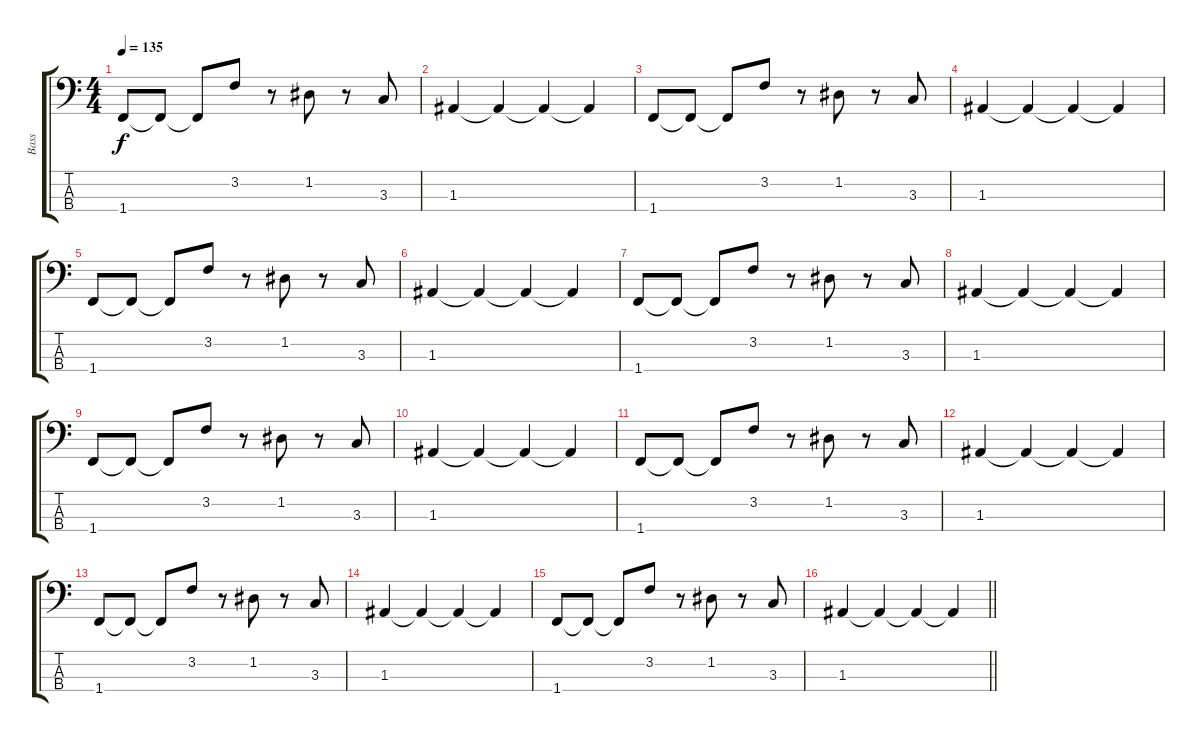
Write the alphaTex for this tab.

\track ("Bass" "Bass") {instrument electricbassfinger}
\staff {score tabs}
\tuning (G2 D2 A1 E1) {hide}
\ts (4 4)
\tempo 135
\clef f4
\ks c
1.4.8{dy f} 1.4{t}.8 1.4{t}.8 3.2.8 r.8 1.2.8 r.8 3.3.8 |
1.3.4 1.3{t}.4 1.3{t}.4 1.3{t}.4 |
1.4.8 1.4{t}.8 1.4{t}.8 3.2.8 r.8 1.2.8 r.8 3.3.8 |
1.3.4 1.3{t}.4 1.3{t}.4 1.3{t}.4 |
1.4.8 1.4{t}.8 1.4{t}.8 3.2.8 r.8 1.2.8 r.8 3.3.8 |
1.3.4 1.3{t}.4 1.3{t}.4 1.3{t}.4 |
1.4.8 1.4{t}.8 1.4{t}.8 3.2.8 r.8 1.2.8 r.8 3.3.8 |
1.3.4 1.3{t}.4 1.3{t}.4 1.3{t}.4 |
1.4.8 1.4{t}.8 1.4{t}.8 3.2.8 r.8 1.2.8 r.8 3.3.8 |
1.3.4 1.3{t}.4 1.3{t}.4 1.3{t}.4 |
1.4.8 1.4{t}.8 1.4{t}.8 3.2.8 r.8 1.2.8 r.8 3.3.8 |
1.3.4 1.3{t}.4 1.3{t}.4 1.3{t}.4 |
1.4.8 1.4{t}.8 1.4{t}.8 3.2.8 r.8 1.2.8 r.8 3.3.8 |
1.3.4 1.3{t}.4 1.3{t}.4 1.3{t}.4 |
1.4.8 1.4{t}.8 1.4{t}.8 3.2.8 r.8 1.2.8 r.8 3.3.8 |
\barLineRight lightlight
1.3.4 1.3{t}.4 1.3{t}.4 1.3{t}.4
